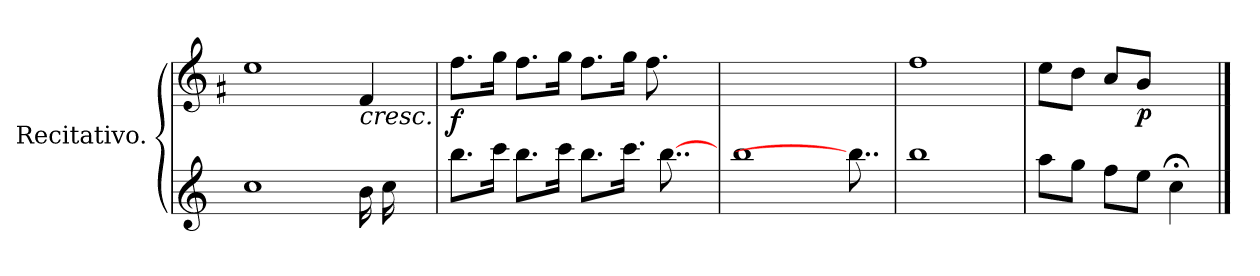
**kern	**kern	**dynam
*part1	*part1	*part1
*staff2	*staff1	*staff1/2
*I"Recitativo.	*	*
*	*clefG3	*
*	*k[f#]	*
=1	=1	=1
1cc	1cc	.
!	!	!LO:HP:b
16b\LL	4d/	<
16cc\	.	.
8ryy	.	.
=2	=2	=2
!	!	!LO:DY:b
8.bb\L	8.dd\L	f
16ccc\Jk	16ee\Jk	.
8.bb\L	8.dd\L	.
16ccc\Jk	16ee\Jk	.
8.bb\L	8.dd\L	.
16.ccc\Jk	16ee\Jk	.
.	8.dd\L	.
[8..bb\	.	.
.	16ryy	.
=3	=3	=3
1bb	1ryy	.
8..bb\]	8..ryy	.
=4	=4	=4
1bb	1dd	.
=5	=5	=5
8aa\L	8cc\L	.
8gg\J	8b\J	.
8ff\L	8a/L	.
!	!	!LO:DY:n=1:b
8ee\J	8g/J	[ p
4cc;<\	4ryy	.
==	==	==
*-	*-	*-
